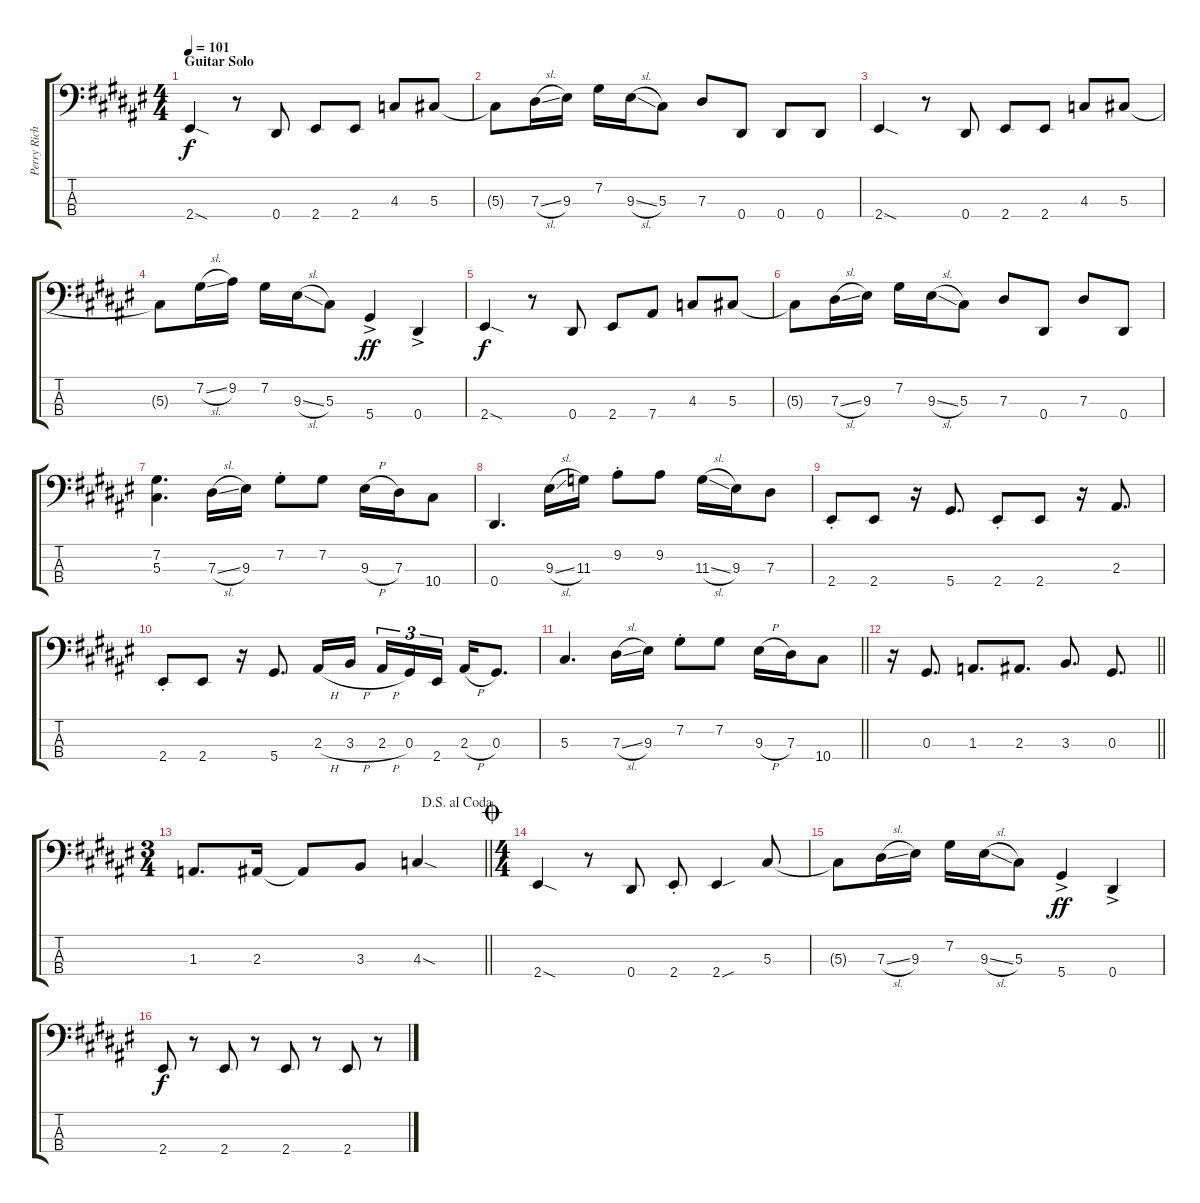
\track ("Perry Richardson" "Perry Rich") {instrument electricbasspick}
\staff {score tabs}
\tuning (Gb2 Db2 Ab1 Eb1) {hide}
\ts (4 4)
\section ("" "Guitar Solo")
\tempo 101
\clef f4
\ks f#
2.4{sod}.4{dy f} r.8 0.4.8 2.4.8 2.4.8 4.3.8 5.3.8 |
5.3{t}.8 7.3{sl}.16 9.3.16 7.2.16 9.3{sl}.16 5.3.8 7.3.8 0.4.8 0.4.8 0.4.8 |
2.4{sod}.4 r.8 0.4.8 2.4.8 2.4.8 4.3.8 5.3.8 |
5.3{t}.8 7.2{sl}.16 9.2.16 7.2.16 9.3{sl}.16 5.3.8 5.4{ac}.4{dy ff} 0.4{ac}.4 |
2.4{sod}.4{dy f} r.8 0.4.8 2.4.8 7.4.8 4.3.8 5.3.8 |
5.3{t}.8 7.3{sl}.16 9.3.16 7.2.16 9.3{sl}.16 5.3.8 7.3.8 0.4.8 7.3.8 0.4.8 |
(7.2 5.3).4{d} 7.3{sl}.16 9.3.16 7.2{st}.8 7.2.8 9.3{h}.16 7.3.16 10.4.8 |
0.4.4{d} 9.3{sl}.16 11.3.16 9.2{st}.8 9.2.8 11.3{sl}.16 9.3.16 7.3.8 |
2.4{st}.8 2.4.8 r.16 5.4.8{d} 2.4{st}.8 2.4.8 r.16 2.3.8{d} |
2.4{st}.8 2.4.8 r.16 5.4.8{d} 2.3{h}.16 3.3{h}.16{beam splitsecondary} 2.3{h}.16{tu (3 2)} 0.3.16{tu (3 2)} 2.4.16{tu (3 2)} 2.3{h}.16 0.3.8{d} |
\barLineRight lightlight
5.3.4{d} 7.3{sl}.16 9.3.16 7.2{st}.8 7.2.8 9.3{h}.16 7.3.16 10.4.8 |
\barLineRight lightlight
r.16 0.3.8{d} 1.3.8{d} 2.3.8{d} 3.3.8{d} 0.3.8{d} |
\ts (3 4)
\jump dalsegnoalcoda
\barLineRight lightlight
1.3.8{d} 2.3.16 2.3{t}.8 3.3.8 4.3{sod}.4 |
\ts (4 4)
\jump coda
2.4{sod}.4 r.8 0.4.8 2.4{st}.8 2.4{sou}.4 5.3.8 |
5.3{t}.8 7.3{sl}.16 9.3.16 7.2.16 9.3{sl}.16 5.3.8 5.4{ac}.4{dy ff} 0.4{ac}.4 |
2.4.8{dy f} r.8 2.4.8 r.8 2.4.8 r.8 2.4.8 r.8
